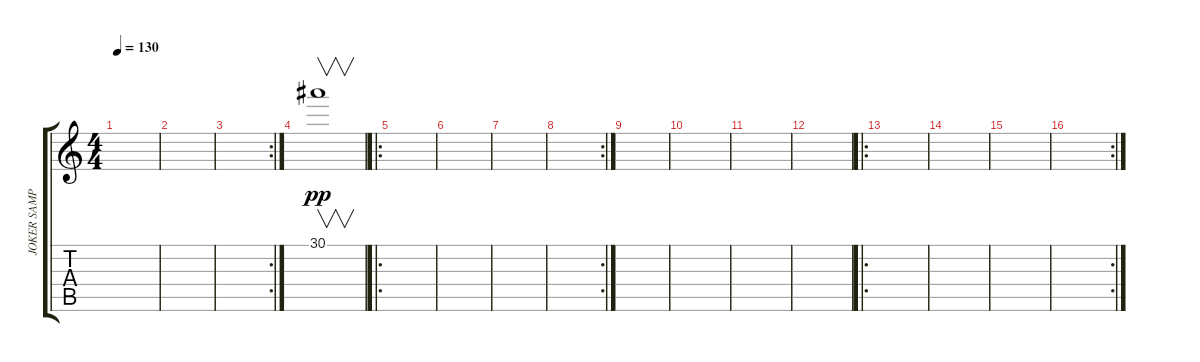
\track ("JOKER SAMPLES" "JOKER SAMP") {instrument fx1rain}
\staff {score tabs}
\tuning (E4 B3 G3 D3 A2 E2) {hide}
\ts (4 4)
\tempo 130
\clef g2
\ks c
|
|
\rc 2
|
30.1.1{v dy pp} |
\ro
|
|
|
\rc 2
|
|
|
|
|
\ro
|
|
|
\rc 2
